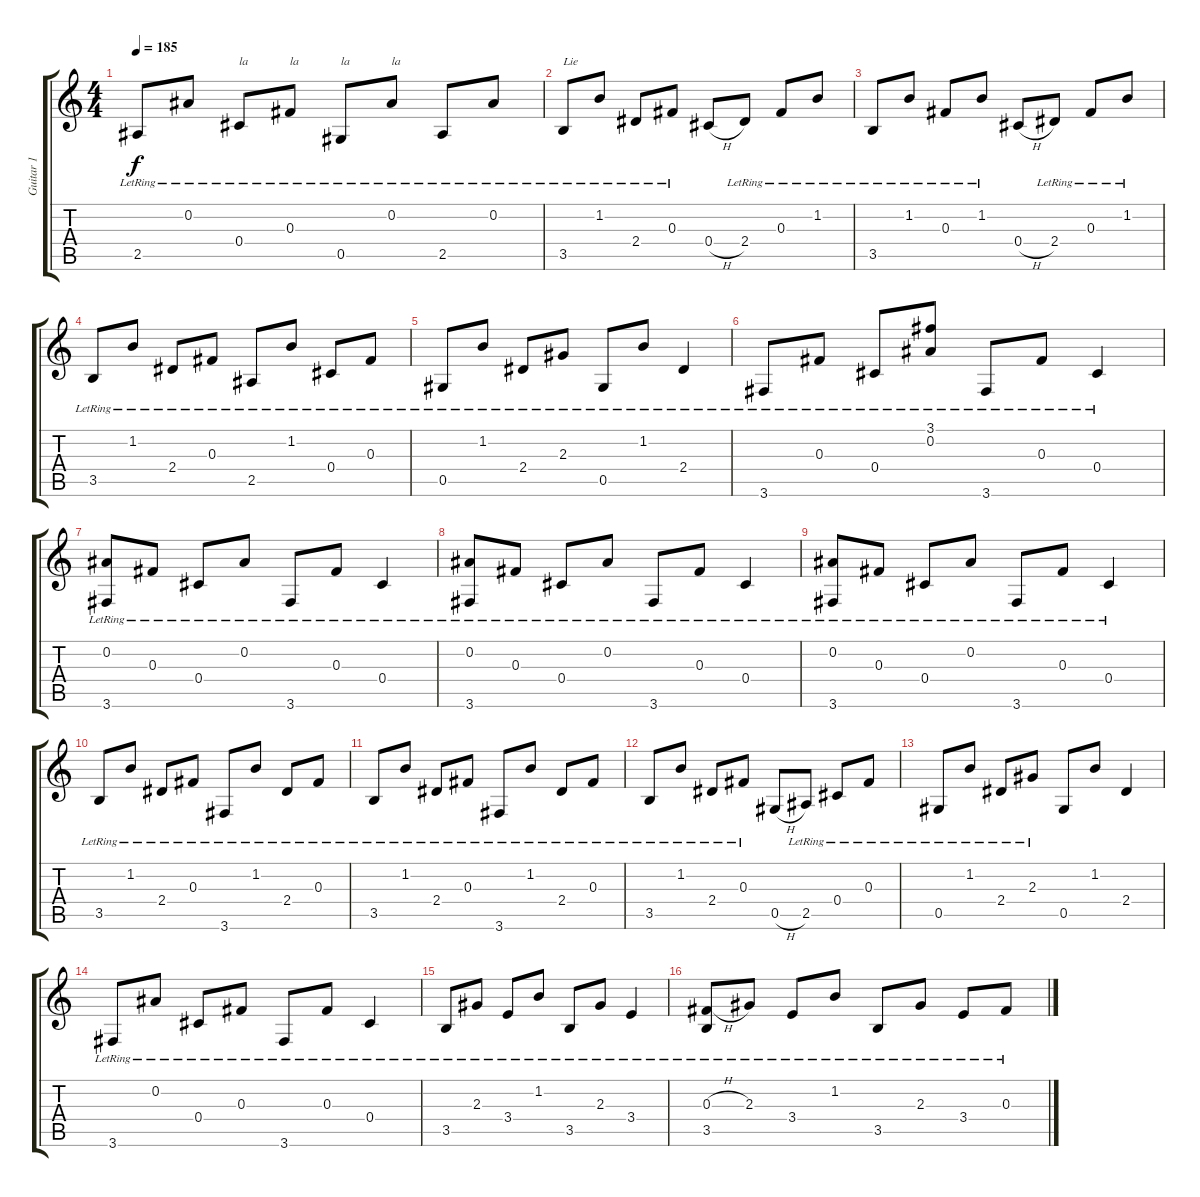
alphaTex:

\track ("Guitar 1" "Guitar 1") {instrument acousticguitarnylon}
\staff {score tabs}
\tuning (Eb4 Bb3 Gb3 Db3 Ab2 Eb2) {hide}
\ts (4 4)
\tempo 185
\clef g2
\ks c
2.5{lr}.8{dy f} 0.2{lr}.8 0.4{lr}.8{txt "la"} 0.3{lr}.8{txt "la"} 0.5{lr}.8{txt "la"} 0.2{lr}.8{txt "la"} 2.5{lr}.8 0.2{lr}.8 |
3.5{lr}.8{txt "Lie"} 1.2{lr}.8 2.4{lr}.8 0.3{lr}.8 0.4{h}.8 2.4{lr}.8 0.3{lr}.8 1.2{lr}.8 |
3.5{lr}.8 1.2{lr}.8 0.3{lr}.8 1.2{lr}.8 0.4{h}.8 2.4{lr}.8 0.3{lr}.8 1.2{lr}.8 |
3.5{lr}.8 1.2{lr}.8 2.4{lr}.8 0.3{lr}.8 2.5{lr}.8 1.2{lr}.8 0.4{lr}.8 0.3{lr}.8 |
0.5{lr}.8 1.2{lr}.8 2.4{lr}.8 2.3{lr}.8 0.5{lr}.8 1.2{lr}.8 2.4{lr}.4 |
3.6{lr}.8 0.3{lr}.8 0.4{lr}.8 (3.1{lr} 0.2{lr}).8 3.6{lr}.8 0.3{lr}.8 0.4{lr}.4 |
(0.2{lr} 3.6{lr}).8 0.3{lr}.8 0.4{lr}.8 0.2{lr}.8 3.6{lr}.8 0.3{lr}.8 0.4{lr}.4 |
(0.2{lr} 3.6{lr}).8 0.3{lr}.8 0.4{lr}.8 0.2{lr}.8 3.6{lr}.8 0.3{lr}.8 0.4{lr}.4 |
(0.2{lr} 3.6{lr}).8 0.3{lr}.8 0.4{lr}.8 0.2{lr}.8 3.6{lr}.8 0.3{lr}.8 0.4{lr}.4 |
3.5{lr}.8 1.2{lr}.8 2.4{lr}.8 0.3{lr}.8 3.6{lr}.8 1.2{lr}.8 2.4{lr}.8 0.3{lr}.8 |
3.5{lr}.8 1.2{lr}.8 2.4{lr}.8 0.3{lr}.8 3.6{lr}.8 1.2{lr}.8 2.4{lr}.8 0.3{lr}.8 |
3.5{lr}.8 1.2{lr}.8 2.4{lr}.8 0.3{lr}.8 0.5{h}.8 2.5{lr}.8 0.4{lr}.8 0.3{lr}.8 |
0.5{lr}.8 1.2{lr}.8 2.4{lr}.8 2.3{lr}.8 0.5.8 1.2.8 2.4.4 |
3.6{lr}.8 0.2{lr}.8 0.4{lr}.8 0.3{lr}.8 3.6{lr}.8 0.3{lr}.8 0.4{lr}.4 |
3.5{lr}.8 2.3{lr}.8 3.4{lr}.8 1.2{lr}.8 3.5{lr}.8 2.3{lr}.8 3.4{lr}.4 |
(0.3{h} 3.5{lr}).8 2.3{lr}.8 3.4{lr}.8 1.2{lr}.8 3.5{lr}.8 2.3{lr}.8 3.4{lr}.8 0.3{lr}.8
